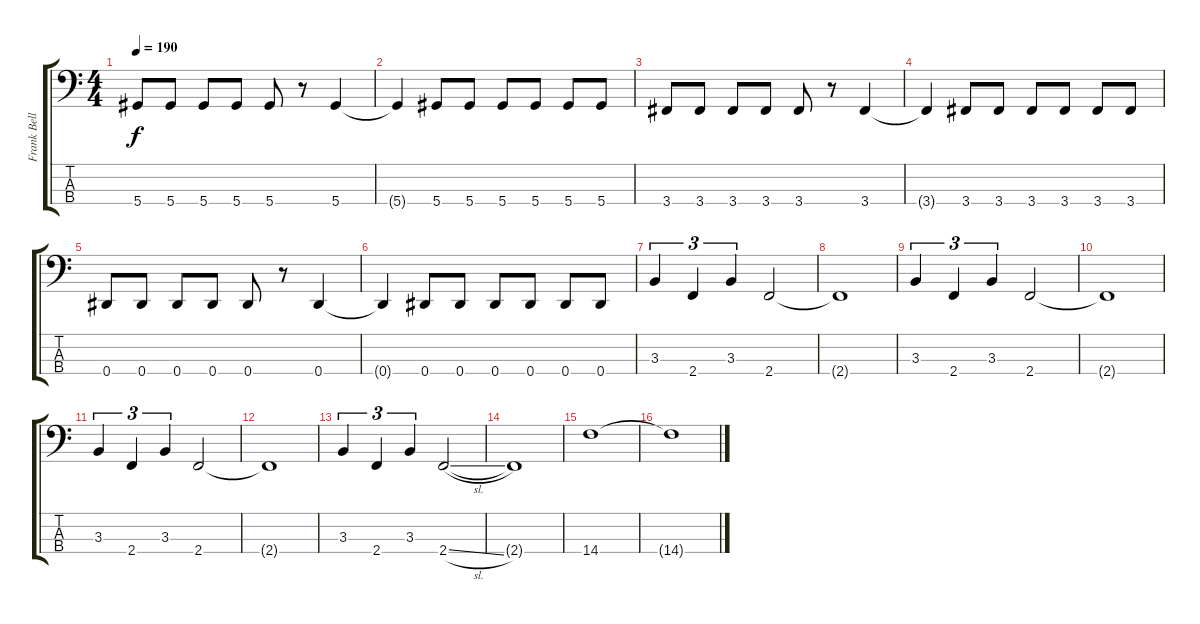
\track ("Frank Bello" "Frank Bell") {instrument electricbassfinger}
\staff {score tabs}
\tuning (Gb2 Db2 Ab1 Eb1) {hide}
\ts (4 4)
\tempo 190
\clef f4
\ks c
5.4.8{dy f} 5.4.8 5.4.8 5.4.8 5.4.8 r.8 5.4.4 |
5.4{t}.4 5.4.8 5.4.8 5.4.8 5.4.8 5.4.8 5.4.8 |
3.4.8 3.4.8 3.4.8 3.4.8 3.4.8 r.8 3.4.4 |
3.4{t}.4 3.4.8 3.4.8 3.4.8 3.4.8 3.4.8 3.4.8 |
0.4.8 0.4.8 0.4.8 0.4.8 0.4.8 r.8 0.4.4 |
0.4{t}.4 0.4.8 0.4.8 0.4.8 0.4.8 0.4.8 0.4.8 |
3.3.4{tu (3 2)} 2.4.4{tu (3 2)} 3.3.4{tu (3 2)} 2.4.2 |
2.4{t}.1 |
3.3.4{tu (3 2)} 2.4.4{tu (3 2)} 3.3.4{tu (3 2)} 2.4.2 |
2.4{t}.1 |
3.3.4{tu (3 2)} 2.4.4{tu (3 2)} 3.3.4{tu (3 2)} 2.4.2 |
2.4{t}.1 |
3.3.4{tu (3 2)} 2.4.4{tu (3 2)} 3.3.4{tu (3 2)} 2.4{sl}.2{volume 16} |
2.4{t}.1 |
14.4.1 |
14.4{t}.1
